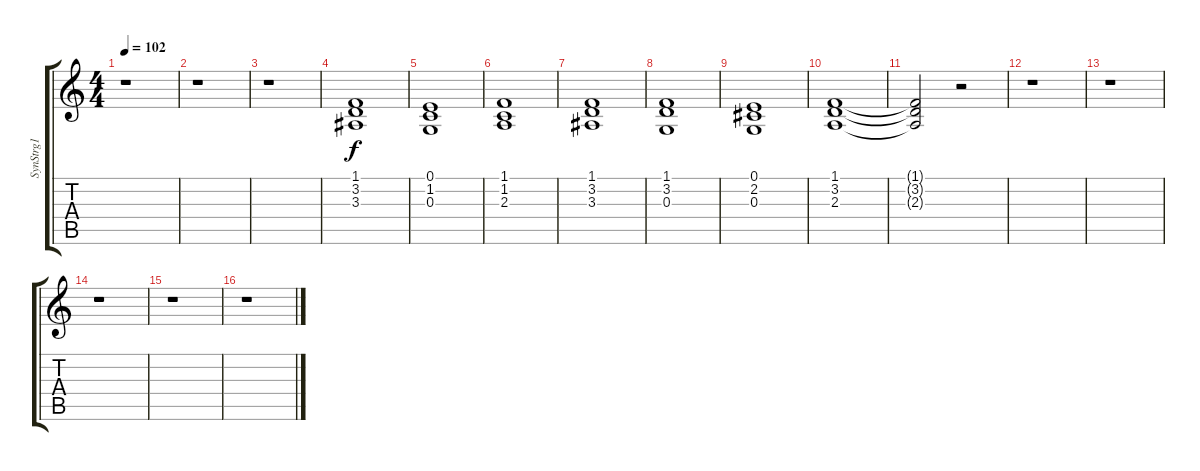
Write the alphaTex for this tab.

\track ("SynStrg1" "SynStrg1") {instrument synthstrings1}
\staff {score tabs}
\tuning (E4 B3 G3 D3 A2 E2) {hide}
\ts (4 4)
\tempo 102
\clef g2
\ks c
r.1{dy f} |
r.1 |
r.1 |
(1.1 3.2 3.3).1 |
(0.1 1.2 0.3).1 |
(1.1 1.2 2.3).1 |
(1.1 3.2 3.3).1 |
(1.1 3.2 0.3).1 |
(0.1 2.2 0.3).1 |
(1.1 3.2 2.3).1 |
(1.1{t} 3.2{t} 2.3{t}).2 r.2 |
r.1 |
r.1 |
r.1 |
r.1 |
r.1
